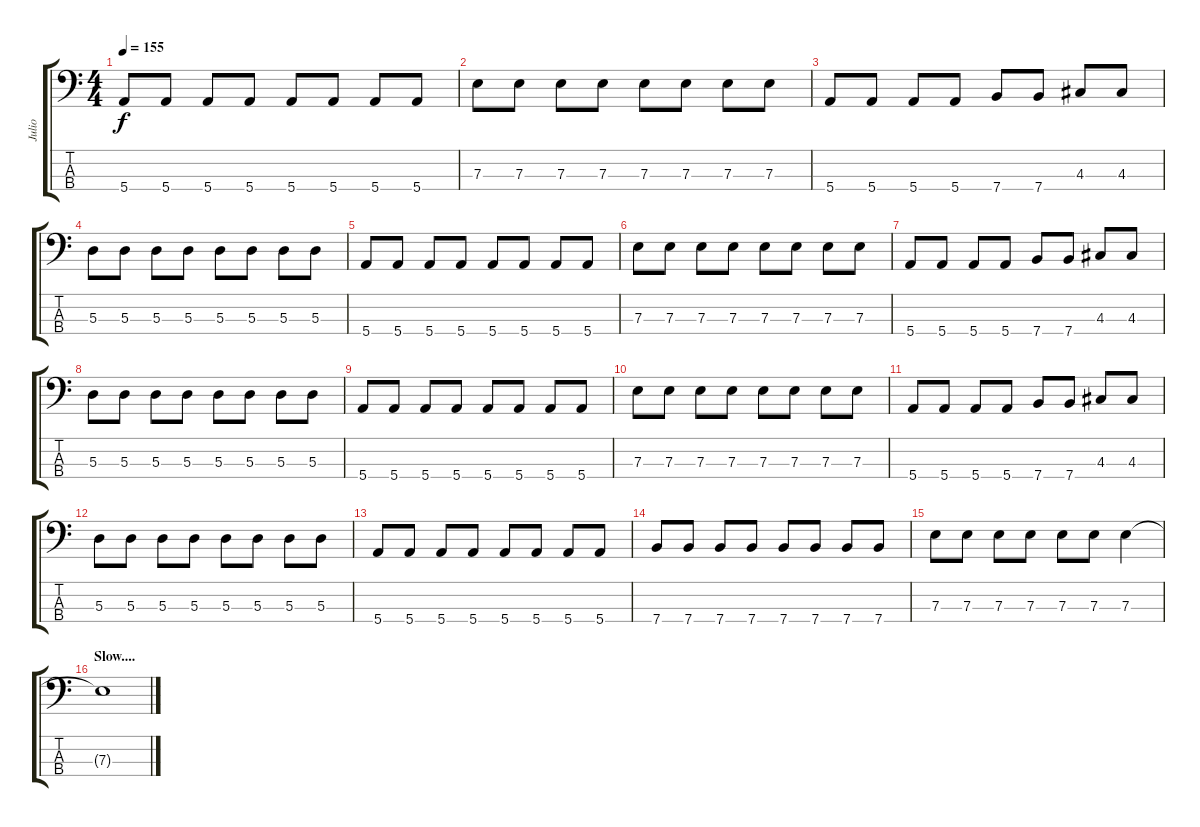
\track ("Julio" "Julio") {instrument electricbassfinger}
\staff {score tabs}
\tuning (G2 D2 A1 E1) {hide}
\ts (4 4)
\tempo 155
\clef f4
\ks c
5.4.8{dy f} 5.4.8 5.4.8 5.4.8 5.4.8 5.4.8 5.4.8 5.4.8 |
7.3.8 7.3.8 7.3.8 7.3.8 7.3.8 7.3.8 7.3.8 7.3.8 |
5.4.8 5.4.8 5.4.8 5.4.8 7.4.8 7.4.8 4.3.8 4.3.8 |
5.3.8 5.3.8 5.3.8 5.3.8 5.3.8 5.3.8 5.3.8 5.3.8 |
5.4.8 5.4.8 5.4.8 5.4.8 5.4.8 5.4.8 5.4.8 5.4.8 |
7.3.8 7.3.8 7.3.8 7.3.8 7.3.8 7.3.8 7.3.8 7.3.8 |
5.4.8 5.4.8 5.4.8 5.4.8 7.4.8 7.4.8 4.3.8 4.3.8 |
5.3.8 5.3.8 5.3.8 5.3.8 5.3.8 5.3.8 5.3.8 5.3.8 |
5.4.8 5.4.8 5.4.8 5.4.8 5.4.8 5.4.8 5.4.8 5.4.8 |
7.3.8 7.3.8 7.3.8 7.3.8 7.3.8 7.3.8 7.3.8 7.3.8 |
5.4.8 5.4.8 5.4.8 5.4.8 7.4.8 7.4.8 4.3.8 4.3.8 |
5.3.8 5.3.8 5.3.8 5.3.8 5.3.8 5.3.8 5.3.8 5.3.8 |
5.4.8 5.4.8 5.4.8 5.4.8 5.4.8 5.4.8 5.4.8 5.4.8 |
7.4.8 7.4.8 7.4.8 7.4.8 7.4.8 7.4.8 7.4.8 7.4.8 |
7.3.8 7.3.8 7.3.8 7.3.8 7.3.8 7.3.8 7.3.4 |
\section ("" "Slow....")
7.3{t}.1
